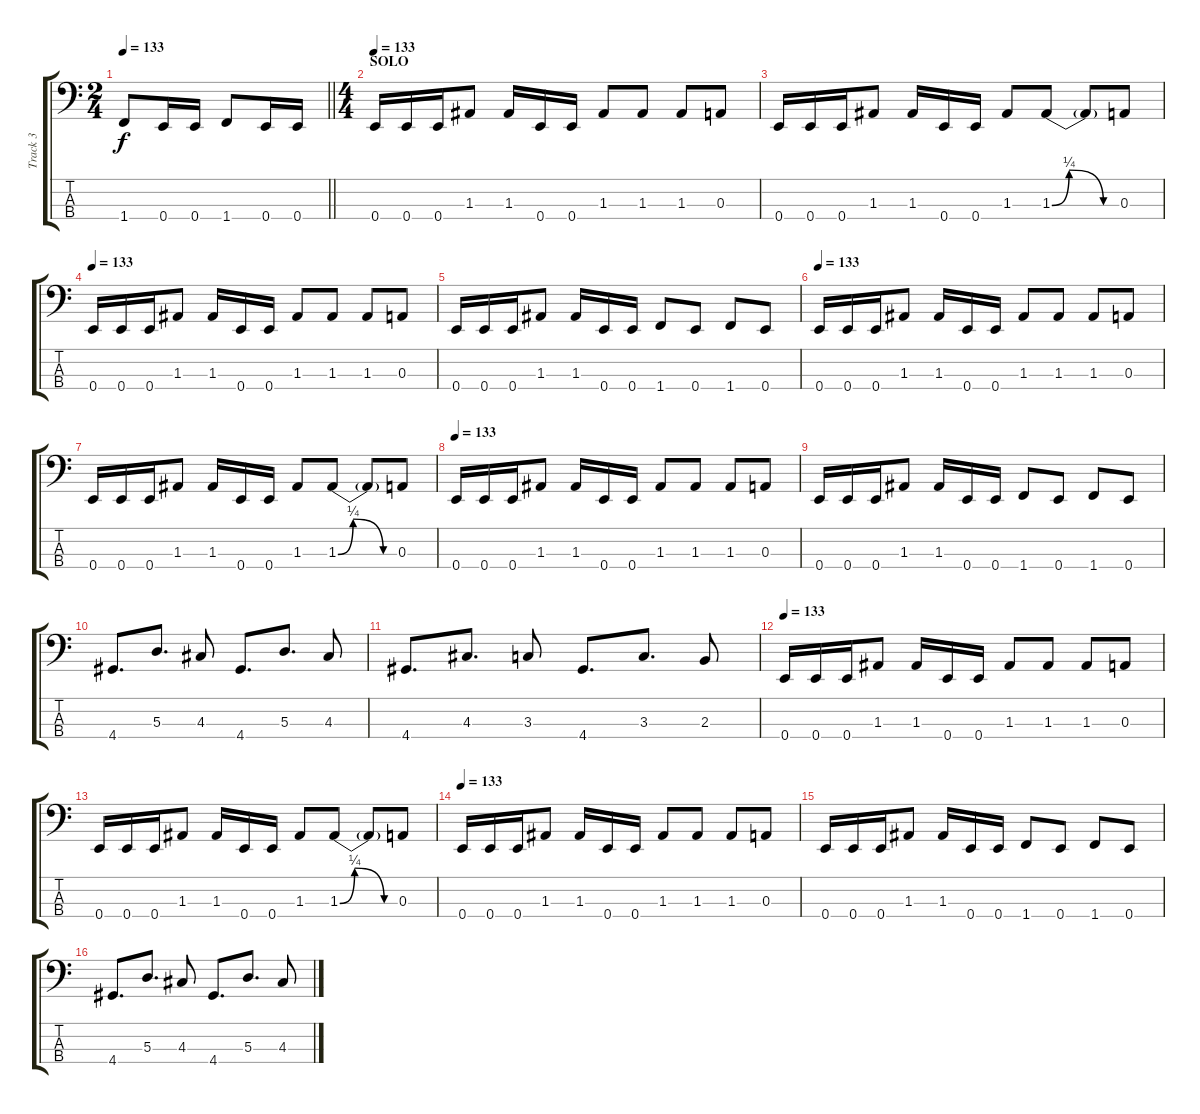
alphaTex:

\track ("Track 3" "Track 3") {instrument electricbassfinger}
\staff {score tabs}
\tuning (G2 D2 A1 E1) {hide}
\ts (2 4)
\tempo 133
\clef f4
\barLineRight lightlight
\ks c
1.4.8{dy f} 0.4.16 0.4.16 1.4.8 0.4.16 0.4.16 |
\ts (4 4)
\section ("" "SOLO")
\tempo 133
0.4.16 0.4.16 0.4.16 1.3.8 1.3.16 0.4.16 0.4.16 1.3.8 1.3.8 1.3.8 0.3.8 |
0.4.16 0.4.16 0.4.16 1.3.8 1.3.16 0.4.16 0.4.16 1.3.8 1.3{be (custom 0 0 15 1 45 0 60 0)}.8 1.3{t}.8 0.3.8 |
\tempo 133
0.4.16 0.4.16 0.4.16 1.3.8 1.3.16 0.4.16 0.4.16 1.3.8 1.3.8 1.3.8 0.3.8 |
0.4.16 0.4.16 0.4.16 1.3.8 1.3.16 0.4.16 0.4.16 1.4.8 0.4.8 1.4.8 0.4.8 |
\tempo 133
0.4.16 0.4.16 0.4.16 1.3.8 1.3.16 0.4.16 0.4.16 1.3.8 1.3.8 1.3.8 0.3.8 |
0.4.16 0.4.16 0.4.16 1.3.8 1.3.16 0.4.16 0.4.16 1.3.8 1.3{be (custom 0 0 15 1 45 0 60 0)}.8 1.3{t}.8 0.3.8 |
\tempo 133
0.4.16 0.4.16 0.4.16 1.3.8 1.3.16 0.4.16 0.4.16 1.3.8 1.3.8 1.3.8 0.3.8 |
0.4.16 0.4.16 0.4.16 1.3.8 1.3.16 0.4.16 0.4.16 1.4.8 0.4.8 1.4.8 0.4.8 |
4.4.8{d} 5.3.8{d} 4.3.8 4.4.8{d} 5.3.8{d} 4.3.8 |
4.4.8{d} 4.3.8{d} 3.3.8 4.4.8{d} 3.3.8{d} 2.3.8 |
\tempo 133
0.4.16 0.4.16 0.4.16 1.3.8 1.3.16 0.4.16 0.4.16 1.3.8 1.3.8 1.3.8 0.3.8 |
0.4.16 0.4.16 0.4.16 1.3.8 1.3.16 0.4.16 0.4.16 1.3.8 1.3{be (custom 0 0 15 1 45 0 60 0)}.8 1.3{t}.8 0.3.8 |
\tempo 133
0.4.16 0.4.16 0.4.16 1.3.8 1.3.16 0.4.16 0.4.16 1.3.8 1.3.8 1.3.8 0.3.8 |
0.4.16 0.4.16 0.4.16 1.3.8 1.3.16 0.4.16 0.4.16 1.4.8 0.4.8 1.4.8 0.4.8 |
4.4.8{d} 5.3.8{d} 4.3.8 4.4.8{d} 5.3.8{d} 4.3.8
